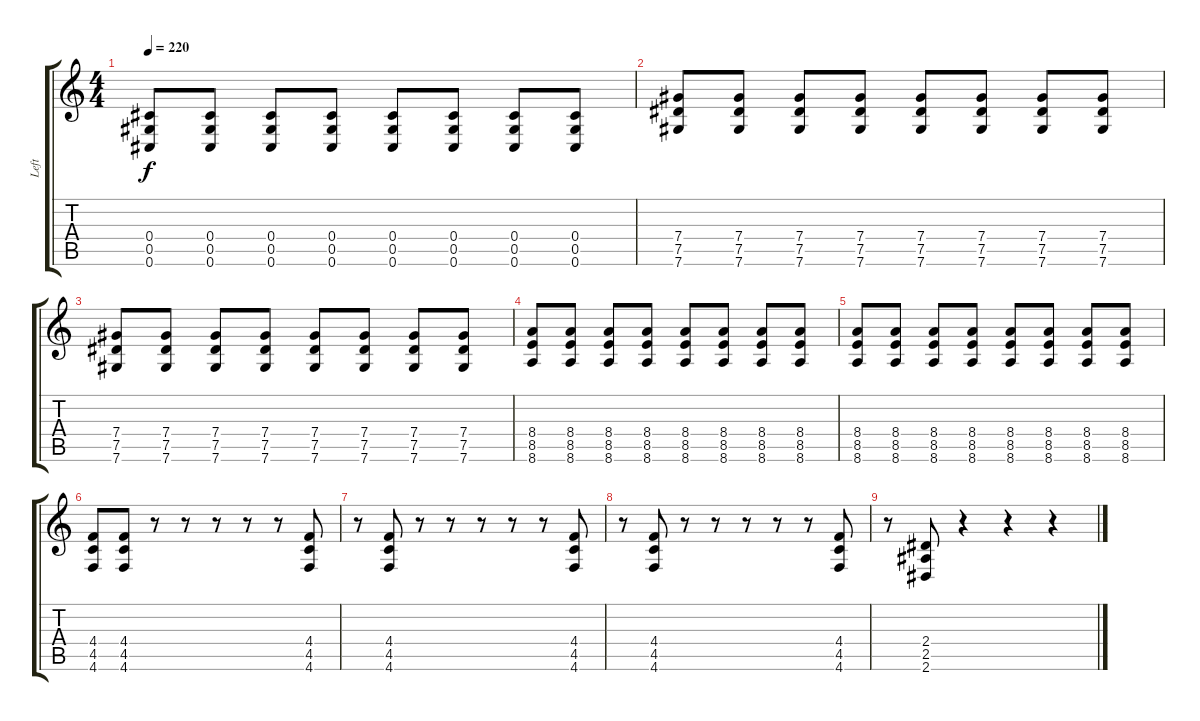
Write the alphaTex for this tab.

\track ("Left" "Left") {instrument distortionguitar}
\staff {score tabs}
\tuning (Eb4 Bb3 Gb3 Db3 Ab2 Db2) {hide}
\ts (4 4)
\tempo 220
\clef g2
\ks c
(0.4 0.5 0.6).8{dy f} (0.4 0.5 0.6).8 (0.4 0.5 0.6).8 (0.4 0.5 0.6).8 (0.4 0.5 0.6).8 (0.4 0.5 0.6).8 (0.4 0.5 0.6).8 (0.4 0.5 0.6).8 |
(7.4 7.5 7.6).8 (7.4 7.5 7.6).8 (7.4 7.5 7.6).8 (7.4 7.5 7.6).8 (7.4 7.5 7.6).8 (7.4 7.5 7.6).8 (7.4 7.5 7.6).8 (7.4 7.5 7.6).8 |
(7.4 7.5 7.6).8 (7.4 7.5 7.6).8 (7.4 7.5 7.6).8 (7.4 7.5 7.6).8 (7.4 7.5 7.6).8 (7.4 7.5 7.6).8 (7.4 7.5 7.6).8 (7.4 7.5 7.6).8 |
(8.4 8.5 8.6).8 (8.4 8.5 8.6).8 (8.4 8.5 8.6).8 (8.4 8.5 8.6).8 (8.4 8.5 8.6).8 (8.4 8.5 8.6).8 (8.4 8.5 8.6).8 (8.4 8.5 8.6).8 |
(8.4 8.5 8.6).8 (8.4 8.5 8.6).8 (8.4 8.5 8.6).8 (8.4 8.5 8.6).8 (8.4 8.5 8.6).8 (8.4 8.5 8.6).8 (8.4 8.5 8.6).8 (8.4 8.5 8.6).8 |
(4.4 4.5 4.6).8 (4.4 4.5 4.6).8 r.8 r.8 r.8 r.8 r.8 (4.4 4.5 4.6).8 |
r.8 (4.4 4.5 4.6).8 r.8 r.8 r.8 r.8 r.8 (4.4 4.5 4.6).8 |
r.8 (4.4 4.5 4.6).8 r.8 r.8 r.8 r.8 r.8 (4.4 4.5 4.6).8 |
r.8 (2.4 2.5 2.6).8 r.4 r.4 r.4
